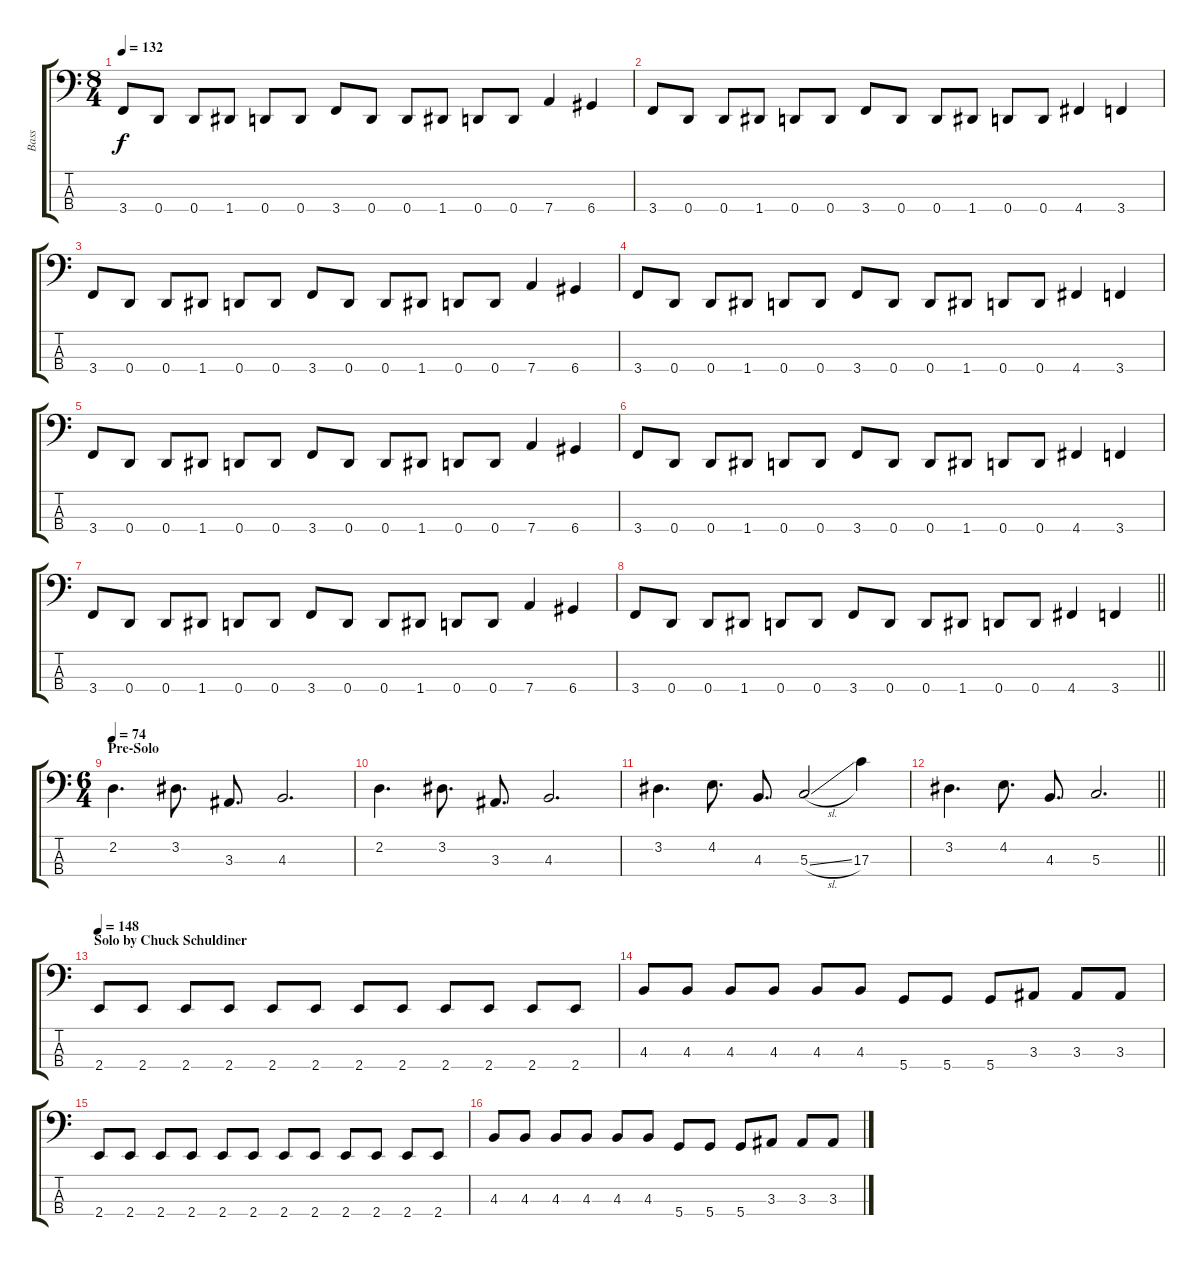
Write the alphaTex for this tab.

\track ("Bass" "Bass") {instrument electricbassfinger}
\staff {score tabs}
\tuning (F2 C2 G1 D1) {hide}
\ts (8 4)
\tempo 132
\clef f4
\ks c
3.4.8{dy f} 0.4.8 0.4.8 1.4.8 0.4.8 0.4.8 3.4.8 0.4.8 0.4.8 1.4.8 0.4.8 0.4.8 7.4.4 6.4.4 |
3.4.8 0.4.8 0.4.8 1.4.8 0.4.8 0.4.8 3.4.8 0.4.8 0.4.8 1.4.8 0.4.8 0.4.8 4.4.4 3.4.4 |
3.4.8 0.4.8 0.4.8 1.4.8 0.4.8 0.4.8 3.4.8 0.4.8 0.4.8 1.4.8 0.4.8 0.4.8 7.4.4 6.4.4 |
3.4.8 0.4.8 0.4.8 1.4.8 0.4.8 0.4.8 3.4.8 0.4.8 0.4.8 1.4.8 0.4.8 0.4.8 4.4.4 3.4.4 |
3.4.8 0.4.8 0.4.8 1.4.8 0.4.8 0.4.8 3.4.8 0.4.8 0.4.8 1.4.8 0.4.8 0.4.8 7.4.4 6.4.4 |
3.4.8 0.4.8 0.4.8 1.4.8 0.4.8 0.4.8 3.4.8 0.4.8 0.4.8 1.4.8 0.4.8 0.4.8 4.4.4 3.4.4 |
3.4.8 0.4.8 0.4.8 1.4.8 0.4.8 0.4.8 3.4.8 0.4.8 0.4.8 1.4.8 0.4.8 0.4.8 7.4.4 6.4.4 |
\barLineRight lightlight
3.4.8 0.4.8 0.4.8 1.4.8 0.4.8 0.4.8 3.4.8 0.4.8 0.4.8 1.4.8 0.4.8 0.4.8 4.4.4 3.4.4 |
\ts (6 4)
\section ("" "Pre-Solo")
\tempo 74
2.2.4{d} 3.2.8{d} 3.3.8{d} 4.3.2{d} |
2.2.4{d} 3.2.8{d} 3.3.8{d} 4.3.2{d} |
3.2.4{d} 4.2.8{d} 4.3.8{d} 5.3{sl}.2 17.3.4 |
\barLineRight lightlight
3.2.4{d} 4.2.8{d} 4.3.8{d} 5.3.2{d} |
\section ("" "Solo by Chuck Schuldiner")
\tempo 148
2.4.8 2.4.8 2.4.8 2.4.8 2.4.8 2.4.8 2.4.8 2.4.8 2.4.8 2.4.8 2.4.8 2.4.8 |
4.3.8 4.3.8 4.3.8 4.3.8 4.3.8 4.3.8 5.4.8 5.4.8 5.4.8 3.3.8 3.3.8 3.3.8 |
2.4.8 2.4.8 2.4.8 2.4.8 2.4.8 2.4.8 2.4.8 2.4.8 2.4.8 2.4.8 2.4.8 2.4.8 |
4.3.8 4.3.8 4.3.8 4.3.8 4.3.8 4.3.8 5.4.8 5.4.8 5.4.8 3.3.8 3.3.8 3.3.8
